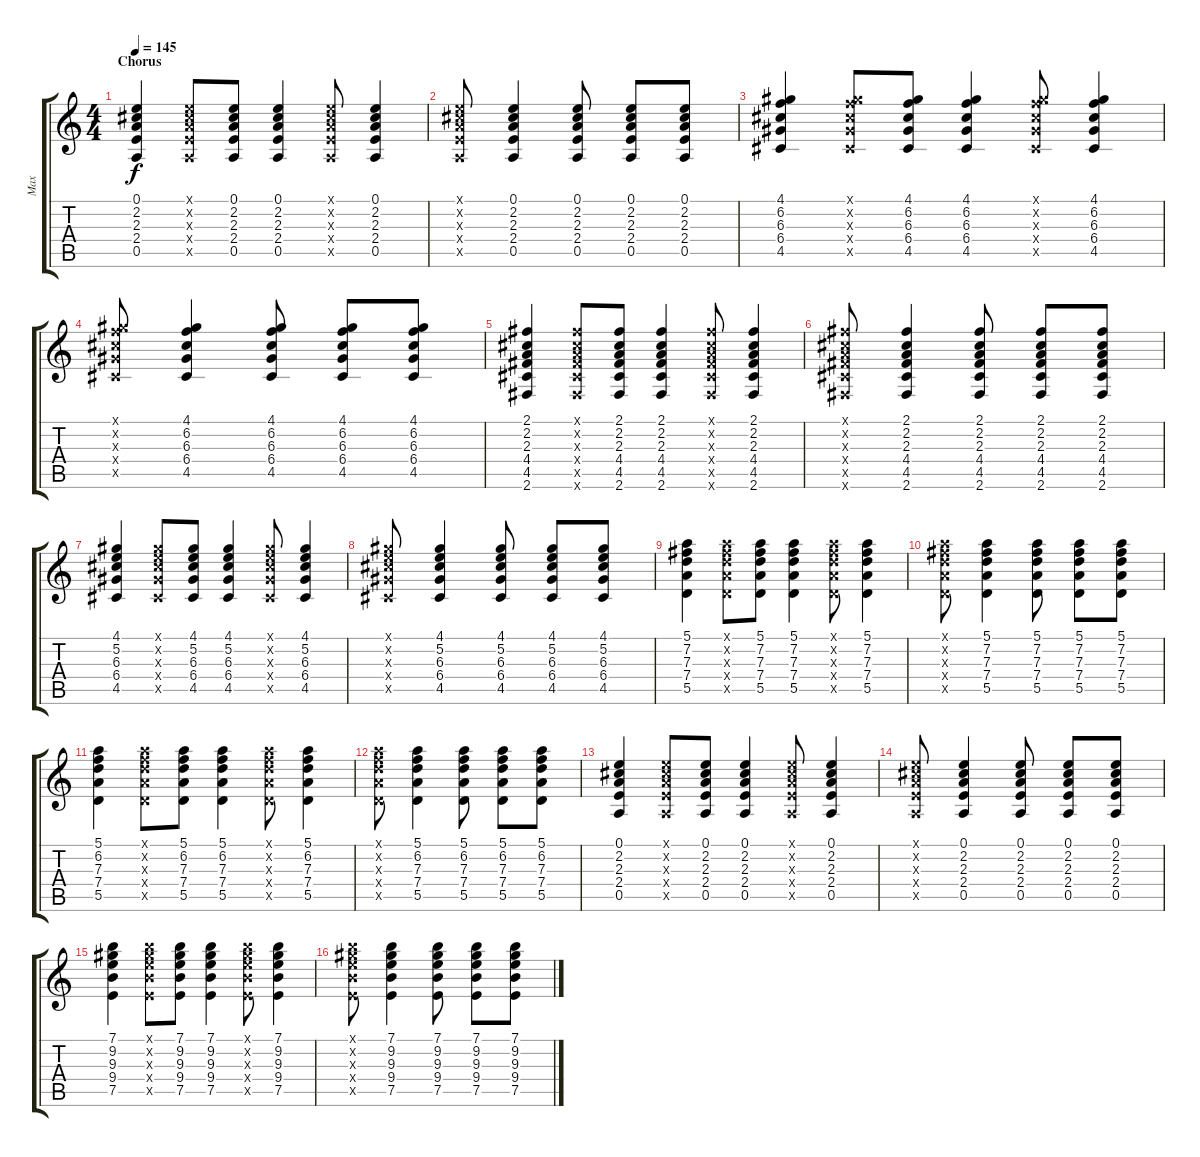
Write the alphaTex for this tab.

\track ("Max" "Max") {instrument electricguitarmuted}
\staff {score tabs}
\tuning (E4 B3 G3 D3 A2 E2) {hide}
\ts (4 4)
\section ("" "Chorus")
\tempo 145
\clef g2
\ks c
(0.1 2.2 2.3 2.4 0.5).4{dy f} (0.1{x} 2.2{x} 2.3{x} 2.4{x} 0.5{x}).8 (0.1 2.2 2.3 2.4 0.5).8 (0.1 2.2 2.3 2.4 0.5).4 (0.1{x} 2.2{x} 2.3{x} 2.4{x} 0.5{x}).8 (0.1 2.2 2.3 2.4 0.5).4 |
(0.1{x} 2.2{x} 2.3{x} 2.4{x} 0.5{x}).8 (0.1 2.2 2.3 2.4 0.5).4 (0.1 2.2 2.3 2.4 0.5).8 (0.1 2.2 2.3 2.4 0.5).8 (0.1 2.2 2.3 2.4 0.5).8 |
(4.1 6.2 6.3 6.4 4.5).4 (4.1{x} 6.2{x} 6.3{x} 6.4{x} 4.5{x}).8 (4.1 6.2 6.3 6.4 4.5).8 (4.1 6.2 6.3 6.4 4.5).4 (4.1{x} 6.2{x} 6.3{x} 6.4{x} 4.5{x}).8 (4.1 6.2 6.3 6.4 4.5).4 |
(4.1{x} 6.2{x} 6.3{x} 6.4{x} 4.5{x}).8 (4.1 6.2 6.3 6.4 4.5).4 (4.1 6.2 6.3 6.4 4.5).8 (4.1 6.2 6.3 6.4 4.5).8 (4.1 6.2 6.3 6.4 4.5).8 |
(2.1 2.2 2.3 4.4 4.5 2.6).4 (2.1{x} 2.2{x} 2.3{x} 4.4{x} 4.5{x} 2.6{x}).8 (2.1 2.2 2.3 4.4 4.5 2.6).8 (2.1 2.2 2.3 4.4 4.5 2.6).4 (2.1{x} 2.2{x} 2.3{x} 4.4{x} 4.5{x} 2.6{x}).8 (2.1 2.2 2.3 4.4 4.5 2.6).4 |
(2.1{x} 2.2{x} 2.3{x} 4.4{x} 4.5{x} 2.6{x}).8 (2.1 2.2 2.3 4.4 4.5 2.6).4 (2.1 2.2 2.3 4.4 4.5 2.6).8 (2.1 2.2 2.3 4.4 4.5 2.6).8 (2.1 2.2 2.3 4.4 4.5 2.6).8 |
(4.1 5.2 6.3 6.4 4.5).4 (4.1{x} 5.2{x} 6.3{x} 6.4{x} 4.5{x}).8 (4.1 5.2 6.3 6.4 4.5).8 (4.1 5.2 6.3 6.4 4.5).4 (4.1{x} 5.2{x} 6.3{x} 6.4{x} 4.5{x}).8 (4.1 5.2 6.3 6.4 4.5).4 |
(4.1{x} 5.2{x} 6.3{x} 6.4{x} 4.5{x}).8 (4.1 5.2 6.3 6.4 4.5).4 (4.1 5.2 6.3 6.4 4.5).8 (4.1 5.2 6.3 6.4 4.5).8 (4.1 5.2 6.3 6.4 4.5).8 |
(5.1 7.2 7.3 7.4 5.5).4 (5.1{x} 7.2{x} 7.3{x} 7.4{x} 5.5{x}).8 (5.1 7.2 7.3 7.4 5.5).8 (5.1 7.2 7.3 7.4 5.5).4 (5.1{x} 7.2{x} 7.3{x} 7.4{x} 5.5{x}).8 (5.1 7.2 7.3 7.4 5.5).4 |
(5.1{x} 7.2{x} 7.3{x} 7.4{x} 5.5{x}).8 (5.1 7.2 7.3 7.4 5.5).4 (5.1 7.2 7.3 7.4 5.5).8 (5.1 7.2 7.3 7.4 5.5).8 (5.1 7.2 7.3 7.4 5.5).8 |
(5.1 6.2 7.3 7.4 5.5).4 (5.1{x} 6.2{x} 7.3{x} 7.4{x} 5.5{x}).8 (5.1 6.2 7.3 7.4 5.5).8 (5.1 6.2 7.3 7.4 5.5).4 (5.1{x} 6.2{x} 7.3{x} 7.4{x} 5.5{x}).8 (5.1 6.2 7.3 7.4 5.5).4 |
(5.1{x} 6.2{x} 7.3{x} 7.4{x} 5.5{x}).8 (5.1 6.2 7.3 7.4 5.5).4 (5.1 6.2 7.3 7.4 5.5).8 (5.1 6.2 7.3 7.4 5.5).8 (5.1 6.2 7.3 7.4 5.5).8 |
(0.1 2.2 2.3 2.4 0.5).4 (0.1{x} 2.2{x} 2.3{x} 2.4{x} 0.5{x}).8 (0.1 2.2 2.3 2.4 0.5).8 (0.1 2.2 2.3 2.4 0.5).4 (0.1{x} 2.2{x} 2.3{x} 2.4{x} 0.5{x}).8 (0.1 2.2 2.3 2.4 0.5).4 |
(0.1{x} 2.2{x} 2.3{x} 2.4{x} 0.5{x}).8 (0.1 2.2 2.3 2.4 0.5).4 (0.1 2.2 2.3 2.4 0.5).8 (0.1 2.2 2.3 2.4 0.5).8 (0.1 2.2 2.3 2.4 0.5).8 |
(7.1 9.2 9.3 9.4 7.5).4 (7.1{x} 9.2{x} 9.3{x} 9.4{x} 7.5{x}).8 (7.1 9.2 9.3 9.4 7.5).8 (7.1 9.2 9.3 9.4 7.5).4 (7.1{x} 9.2{x} 9.3{x} 9.4{x} 7.5{x}).8 (7.1 9.2 9.3 9.4 7.5).4 |
(7.1{x} 9.2{x} 9.3{x} 9.4{x} 7.5{x}).8 (7.1 9.2 9.3 9.4 7.5).4 (7.1 9.2 9.3 9.4 7.5).8 (7.1 9.2 9.3 9.4 7.5).8 (7.1 9.2 9.3 9.4 7.5).8
